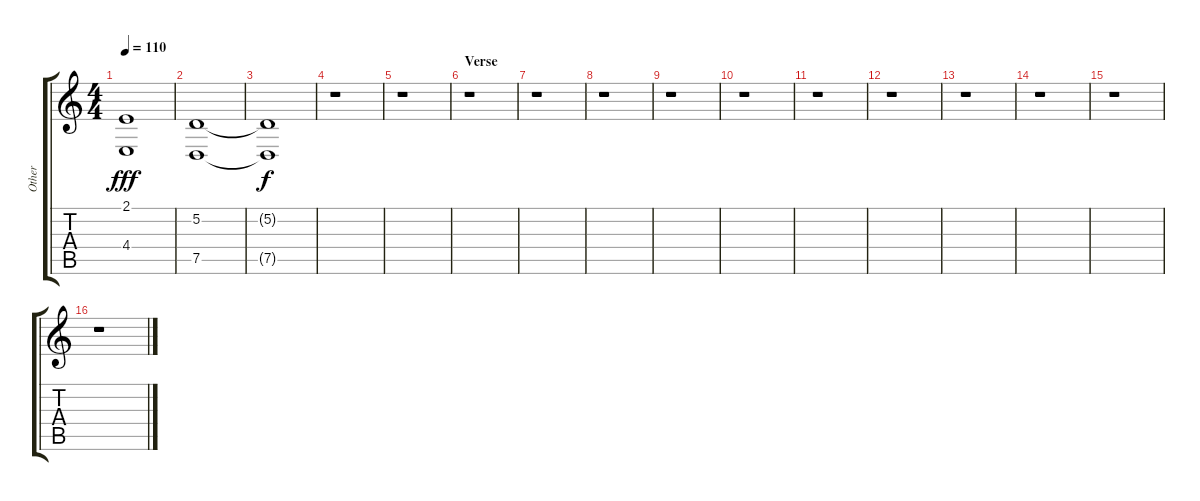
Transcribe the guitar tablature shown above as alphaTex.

\track ("Other" "Other") {instrument electricpiano2}
\staff {score tabs}
\tuning (D4 A3 F3 C3 G2 C2) {hide}
\ts (4 4)
\tempo 110
\clef g2
\ks c
(2.1 4.4).1{dy fff} |
(5.2 7.5).1 |
(5.2{t} 7.5{t}).1{dy f} |
r.1 |
r.1 |
\section ("" "Verse")
r.1 |
r.1 |
r.1 |
r.1 |
r.1 |
r.1 |
r.1 |
r.1 |
r.1 |
r.1 |
r.1
